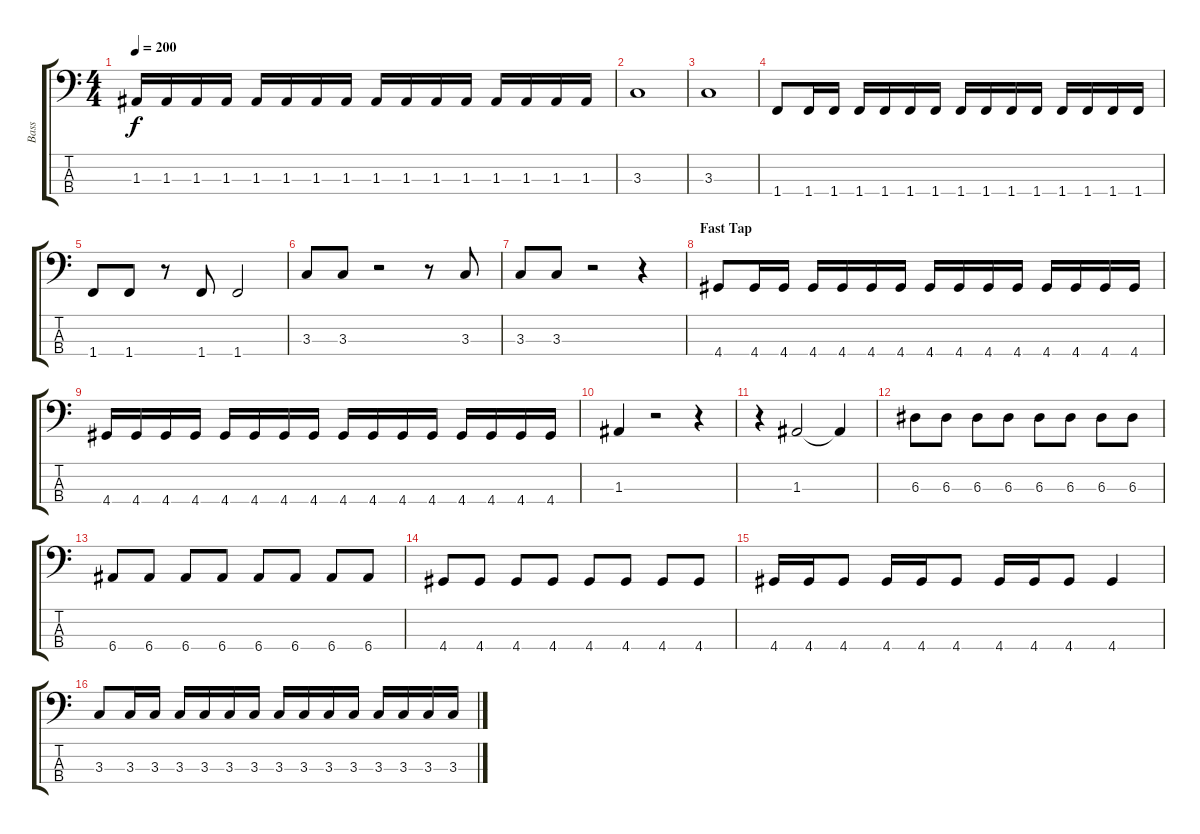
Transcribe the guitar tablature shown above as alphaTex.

\track ("Bass" "Bass") {instrument electricbassfinger}
\staff {score tabs}
\tuning (G2 D2 A1 E1) {hide}
\ts (4 4)
\tempo 200
\clef f4
\ks c
1.3.16{dy f} 1.3.16 1.3.16 1.3.16 1.3.16 1.3.16 1.3.16 1.3.16 1.3.16 1.3.16 1.3.16 1.3.16 1.3.16 1.3.16 1.3.16 1.3.16 |
3.3.1 |
3.3.1 |
1.4.8 1.4.16 1.4.16 1.4.16 1.4.16 1.4.16 1.4.16 1.4.16 1.4.16 1.4.16 1.4.16 1.4.16 1.4.16 1.4.16 1.4.16 |
1.4.8 1.4.8 r.8 1.4.8 1.4.2 |
3.3.8 3.3.8 r.2 r.8 3.3.8 |
3.3.8 3.3.8 r.2 r.4 |
\section ("" "Fast Tap")
4.4.8 4.4.16 4.4.16 4.4.16 4.4.16 4.4.16 4.4.16 4.4.16 4.4.16 4.4.16 4.4.16 4.4.16 4.4.16 4.4.16 4.4.16 |
4.4.16 4.4.16 4.4.16 4.4.16 4.4.16 4.4.16 4.4.16 4.4.16 4.4.16 4.4.16 4.4.16 4.4.16 4.4.16 4.4.16 4.4.16 4.4.16 |
1.3.4 r.2 r.4 |
r.4 1.3.2 1.3{t}.4 |
\section ("" "")
6.3.8 6.3.8 6.3.8 6.3.8 6.3.8 6.3.8 6.3.8 6.3.8 |
6.4.8 6.4.8 6.4.8 6.4.8 6.4.8 6.4.8 6.4.8 6.4.8 |
4.4.8 4.4.8 4.4.8 4.4.8 4.4.8 4.4.8 4.4.8 4.4.8 |
4.4.16 4.4.16 4.4.8 4.4.16 4.4.16 4.4.8 4.4.16 4.4.16 4.4.8 4.4.4 |
3.3.8 3.3.16 3.3.16 3.3.16 3.3.16 3.3.16 3.3.16 3.3.16 3.3.16 3.3.16 3.3.16 3.3.16 3.3.16 3.3.16 3.3.16
